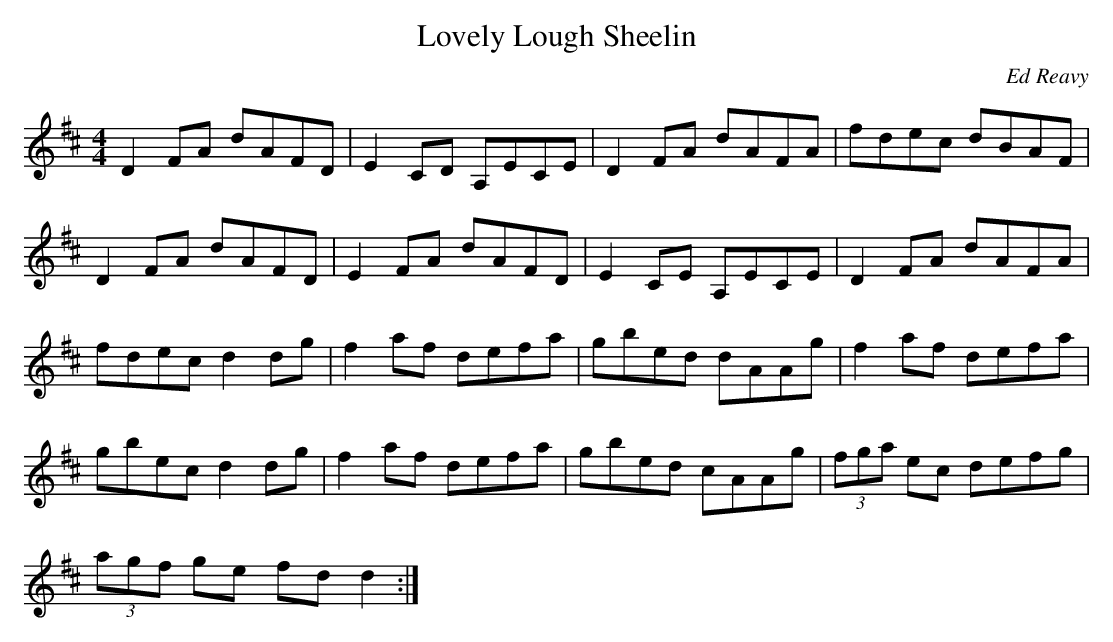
X:1
T:Lovely Lough Sheelin
C:Ed Reavy
M:4/4
L:1/8
K:D
D2 FA dAFD|E2 CD A,ECE|D2 FA dAFA|fdec dBAF|
D2 FA dAFD|E2 FA dAFD|E2 CE A,ECE|D2 FA dAFA|
fdec d2 dg|f2 af defa|gbed dAAg|f2 af defa|
gbec d2 dg|f2 af defa|gbed cAAg|(3fga ec defg|
(3agf ge fd d2:|
